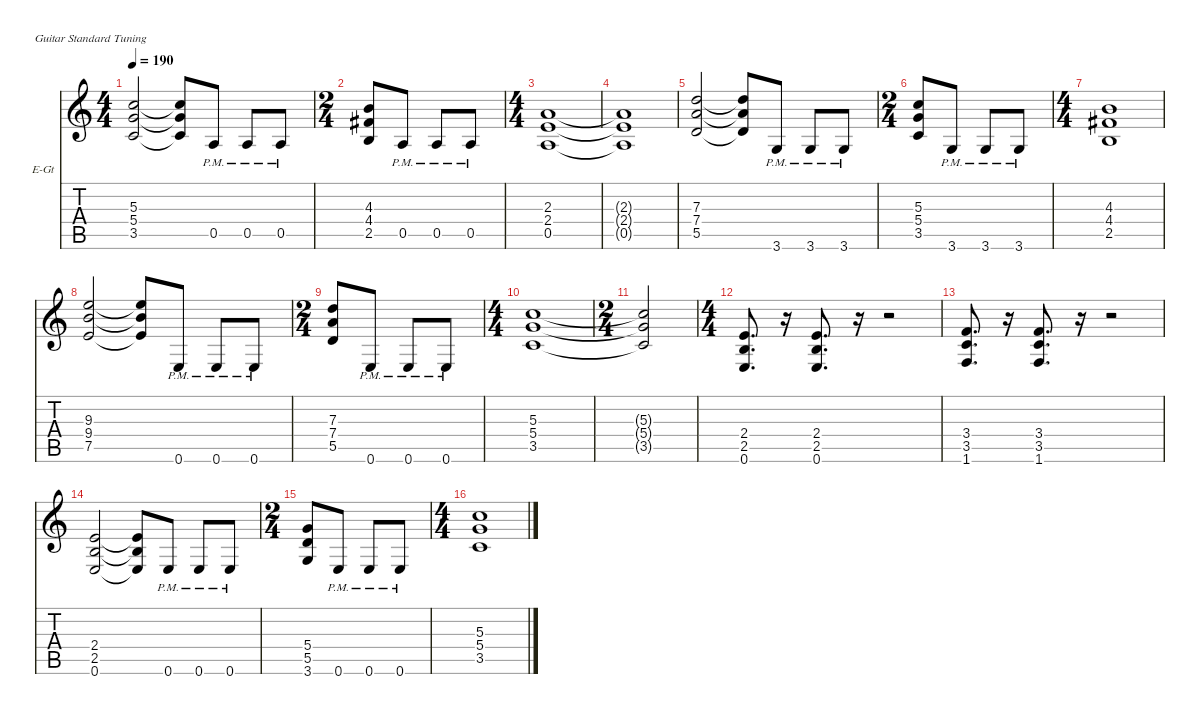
\hideDynamics
\bracketExtendMode nobrackets
\firstSystemTrackNameOrientation horizontal
\otherSystemsTrackNameOrientation horizontal
\track ("James Hetfield" "E-Gt") {instrument distortionguitar}
\staff {score tabs}
\tuning (E4 B3 G3 D3 A2 E2)
\ts (4 4)
\tempo 190
\clef g2
\ks c
(5.3 5.4 3.5).2{dy fff} (5.3{t} 5.4{t} 3.5{t}).8{dy f} 0.5{pm}.8{dy fff} 0.5{pm}.8 0.5{pm}.8 |
\ts (2 4)
\beaming (8 2 2)
(4.3 4.4{acc #} 2.5).8{dy f} 0.5{pm}.8{dy fff} 0.5{pm}.8 0.5{pm}.8 |
\ts (4 4)
\beaming (8 2 2 2 2)
(2.3 2.4 0.5).1 |
(2.3{t} 2.4{t} 0.5{t}).1{dy f} |
(7.3 7.4 5.5).2{dy fff} (7.3{t} 7.4{t} 5.5{t}).8{dy f} 3.6{pm}.8{dy fff} 3.6{pm}.8 3.6{pm}.8 |
\ts (2 4)
\beaming (8 2 2)
(5.3 5.4 3.5).8 3.6{pm}.8 3.6{pm}.8 3.6{pm}.8 |
\ts (4 4)
\beaming (8 2 2 2 2)
(4.3 4.4{acc #} 2.5).1 |
(9.3 9.4 7.5).2 (9.3{t} 9.4{t} 7.5{t}).8{dy f} 0.6{pm}.8{dy fff} 0.6{pm}.8 0.6{pm}.8 |
\ts (2 4)
\beaming (8 2 2)
(7.3 7.4 5.5).8 0.6{pm}.8 0.6{pm}.8 0.6{pm}.8 |
\ts (4 4)
\beaming (8 2 2 2 2)
(5.3 5.4 3.5).1 |
\ts (2 4)
\beaming (8 2 2)
(5.3{t} 5.4{t} 3.5{t}).2{dy f} |
\ts (4 4)
\beaming (8 2 2 2 2)
(2.4 2.5 0.6).8{d dy fff} r.16 (2.4 2.5 0.6).8{d} r.16 r.2 |
(3.4 3.5 1.6).8{d} r.16 (3.4 3.5 1.6).8{d} r.16 r.2 |
(2.4 2.5 0.6).2 (2.4{t} 2.5{t} 0.6{t}).8{dy f} 0.6{pm}.8{dy fff} 0.6{pm}.8 0.6{pm}.8 |
\ts (2 4)
\beaming (8 2 2)
(5.4 5.5 3.6).8{dy f} 0.6{pm}.8{dy fff} 0.6{pm}.8 0.6{pm}.8 |
\ts (4 4)
\beaming (8 2 2 2 2)
(5.3 5.4 3.5).1
